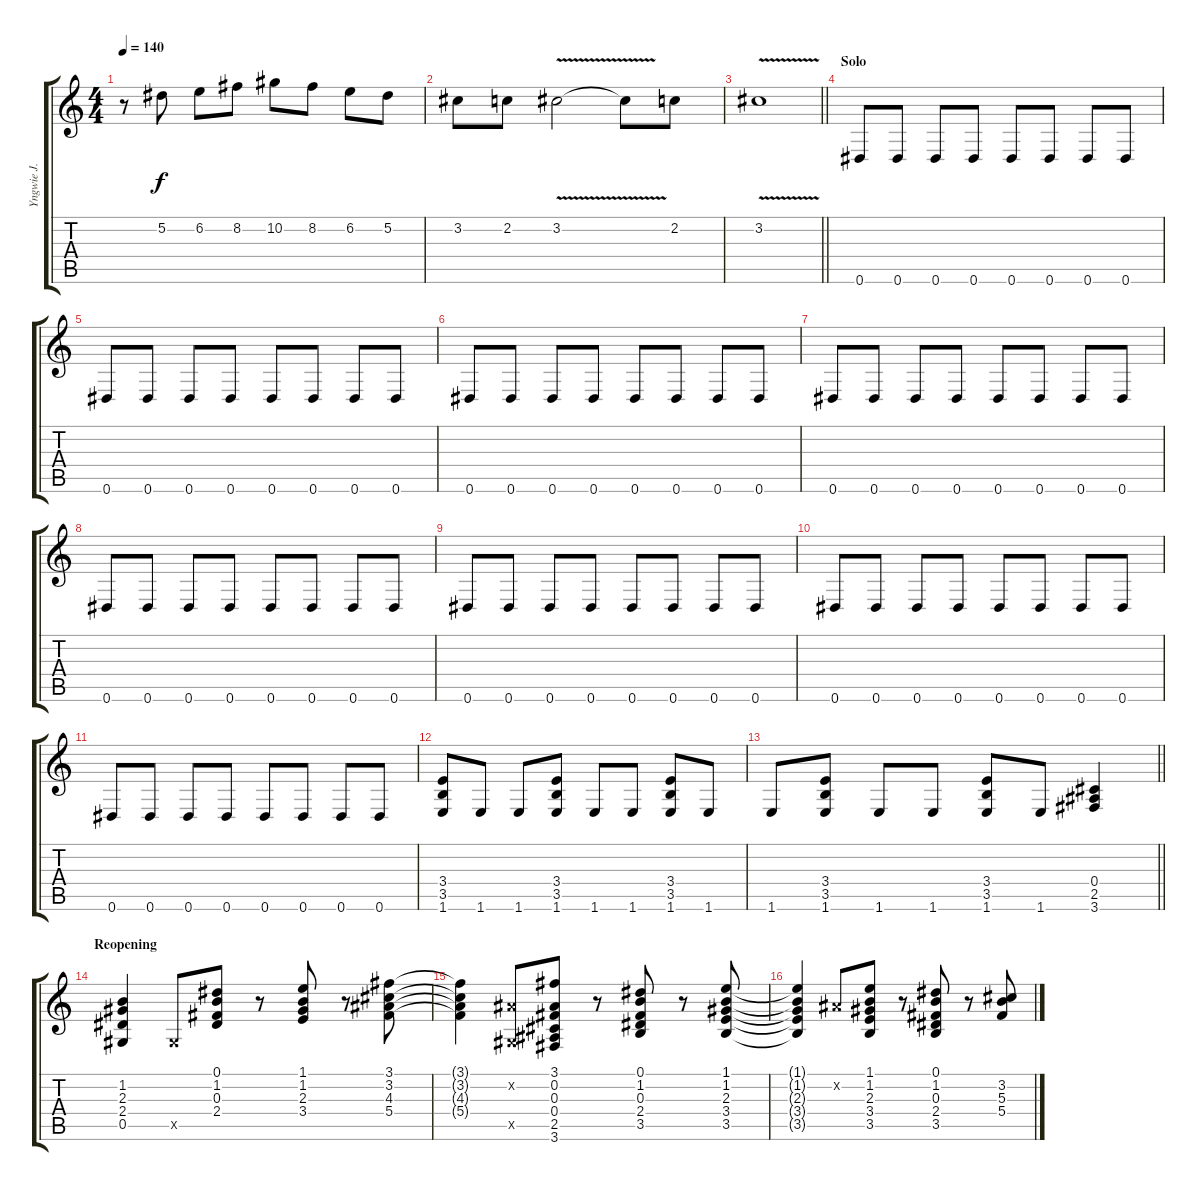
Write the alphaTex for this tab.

\track ("Yngwie J. Malmsteen" "Yngwie J. ") {instrument overdrivenguitar}
\staff {score tabs}
\tuning (Eb4 Bb3 Gb3 Db3 Ab2 Eb2) {hide}
\ts (4 4)
\tempo 140
\clef g2
\ks c
r.8{dy f} 5.2.8 6.2.8 8.2.8 10.2.8 8.2.8 6.2.8 5.2.8 |
3.2.8 2.2.8 3.2{v}.2 3.2{t}.8 2.2.8 |
\barLineRight lightlight
3.2{v}.1 |
\section ("" "Solo")
0.6.8 0.6.8 0.6.8 0.6.8 0.6.8 0.6.8 0.6.8 0.6.8 |
0.6.8 0.6.8 0.6.8 0.6.8 0.6.8 0.6.8 0.6.8 0.6.8 |
0.6.8 0.6.8 0.6.8 0.6.8 0.6.8 0.6.8 0.6.8 0.6.8 |
0.6.8 0.6.8 0.6.8 0.6.8 0.6.8 0.6.8 0.6.8 0.6.8 |
0.6.8 0.6.8 0.6.8 0.6.8 0.6.8 0.6.8 0.6.8 0.6.8 |
0.6.8 0.6.8 0.6.8 0.6.8 0.6.8 0.6.8 0.6.8 0.6.8 |
0.6.8 0.6.8 0.6.8 0.6.8 0.6.8 0.6.8 0.6.8 0.6.8 |
0.6.8 0.6.8 0.6.8 0.6.8 0.6.8 0.6.8 0.6.8 0.6.8 |
(3.4 3.5 1.6).8 1.6.8 1.6.8 (3.4 3.5 1.6).8 1.6.8 1.6.8 (3.4 3.5 1.6).8 1.6.8 |
\barLineRight lightlight
1.6.8 (3.4 3.5 1.6).8 1.6.8 1.6.8 (3.4 3.5 1.6).8 1.6.8 (0.4 2.5 3.6).4 |
\section ("" "Reopening")
(1.2 2.3 2.4 0.5).4 0.5{x}.8 (0.1 1.2 0.3 2.4).8 r.8 (1.1 1.2 2.3 3.4).8 r.8 (3.1 3.2 4.3 5.4).8 |
(3.1{t} 3.2{t} 4.3{t} 5.4{t}).4 (0.2{x} 0.5{x}).8 (3.1 0.2 0.3 0.4 2.5 3.6).8 r.8 (0.1 1.2 0.3 2.4 3.5).8 r.8 (1.1 1.2 2.3 3.4 3.5).8 |
(1.1{t} 1.2{t} 2.3{t} 3.4{t} 3.5{t}).4 0.2{x}.8 (1.1 1.2 2.3 3.4 3.5).8 r.8 (0.1 1.2 0.3 2.4 3.5).8 r.8 (3.2 5.3 5.4).8
